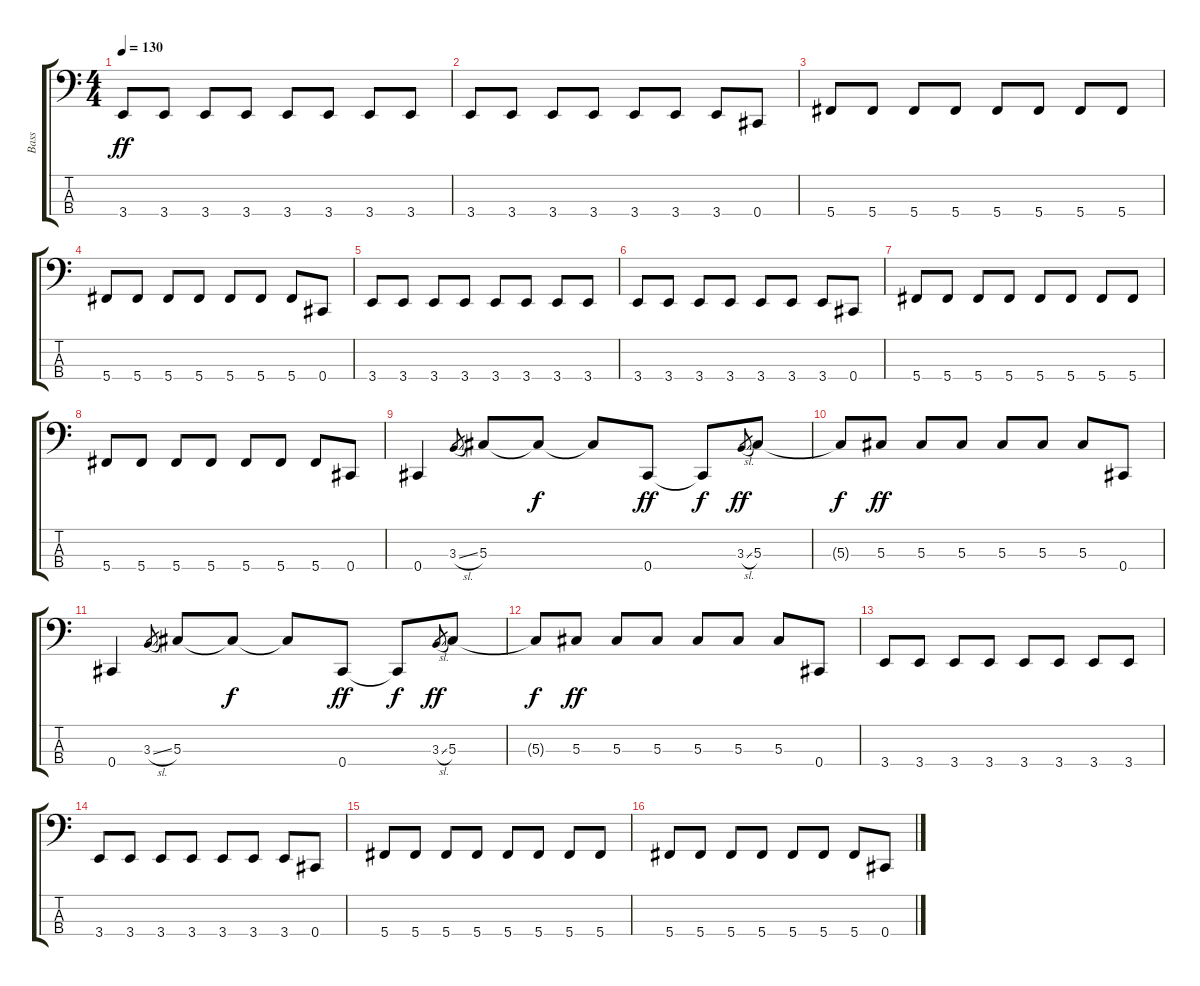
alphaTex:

\track ("Bass" "Bass") {instrument electricbasspick}
\staff {score tabs}
\tuning (Gb2 Db2 Ab1 Db1) {hide}
\ts (4 4)
\tempo 130
\clef f4
\ks c
3.4.8{dy ff} 3.4.8 3.4.8 3.4.8 3.4.8 3.4.8 3.4.8 3.4.8 |
3.4.8 3.4.8 3.4.8 3.4.8 3.4.8 3.4.8 3.4.8 0.4.8 |
5.4.8 5.4.8 5.4.8 5.4.8 5.4.8 5.4.8 5.4.8 5.4.8 |
5.4.8 5.4.8 5.4.8 5.4.8 5.4.8 5.4.8 5.4.8 0.4.8 |
3.4.8 3.4.8 3.4.8 3.4.8 3.4.8 3.4.8 3.4.8 3.4.8 |
3.4.8 3.4.8 3.4.8 3.4.8 3.4.8 3.4.8 3.4.8 0.4.8 |
5.4.8 5.4.8 5.4.8 5.4.8 5.4.8 5.4.8 5.4.8 5.4.8 |
5.4.8 5.4.8 5.4.8 5.4.8 5.4.8 5.4.8 5.4.8 0.4.8 |
0.4.4 3.3{sl}.8{gr} 5.3.8 5.3{t}.8{dy f} 5.3{t}.8 0.4.8{dy ff} 0.4{t}.8{dy f} 3.3{sl}.8{gr dy ff} 5.3.8 |
5.3{t}.8{dy f} 5.3.8{dy ff} 5.3.8 5.3.8 5.3.8 5.3.8 5.3.8 0.4.8 |
0.4.4 3.3{sl}.8{gr} 5.3.8 5.3{t}.8{dy f} 5.3{t}.8 0.4.8{dy ff} 0.4{t}.8{dy f} 3.3{sl}.8{gr dy ff} 5.3.8 |
5.3{t}.8{dy f} 5.3.8{dy ff} 5.3.8 5.3.8 5.3.8 5.3.8 5.3.8 0.4.8 |
3.4.8 3.4.8 3.4.8 3.4.8 3.4.8 3.4.8 3.4.8 3.4.8 |
3.4.8 3.4.8 3.4.8 3.4.8 3.4.8 3.4.8 3.4.8 0.4.8 |
5.4.8 5.4.8 5.4.8 5.4.8 5.4.8 5.4.8 5.4.8 5.4.8 |
5.4.8 5.4.8 5.4.8 5.4.8 5.4.8 5.4.8 5.4.8 0.4.8
